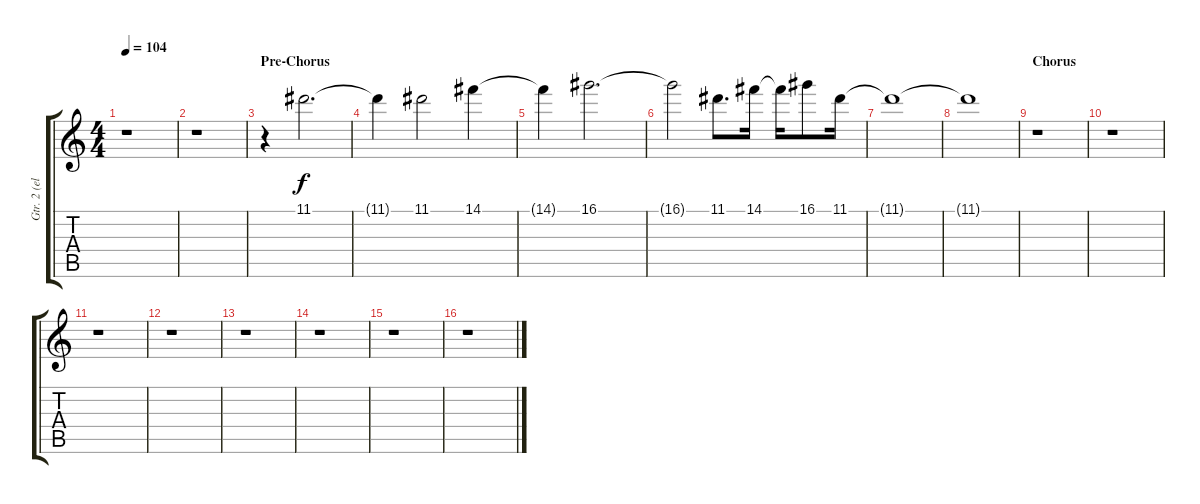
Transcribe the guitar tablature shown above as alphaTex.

\track ("Gtr. 2 (elec.)" "Gtr. 2 (el") {instrument distortionguitar}
\staff {score tabs}
\tuning (E4 B3 G3 D3 A2 E2) {hide}
\ts (4 4)
\tempo 104
\clef g2
\ks c
r.1{dy f} |
r.1 |
\section ("" "Pre-Chorus")
r.4 11.1.2{d} |
11.1{t}.4 11.1.2 14.1.4 |
14.1{t}.4 16.1.2{d} |
16.1{t}.2 11.1.8{d} 14.1.16 14.1{t}.16 16.1.8 11.1.16 |
11.1{t}.1 |
11.1{t}.1 |
\section ("" "Chorus")
r.1 |
r.1 |
r.1 |
r.1 |
r.1 |
r.1 |
r.1 |
r.1
